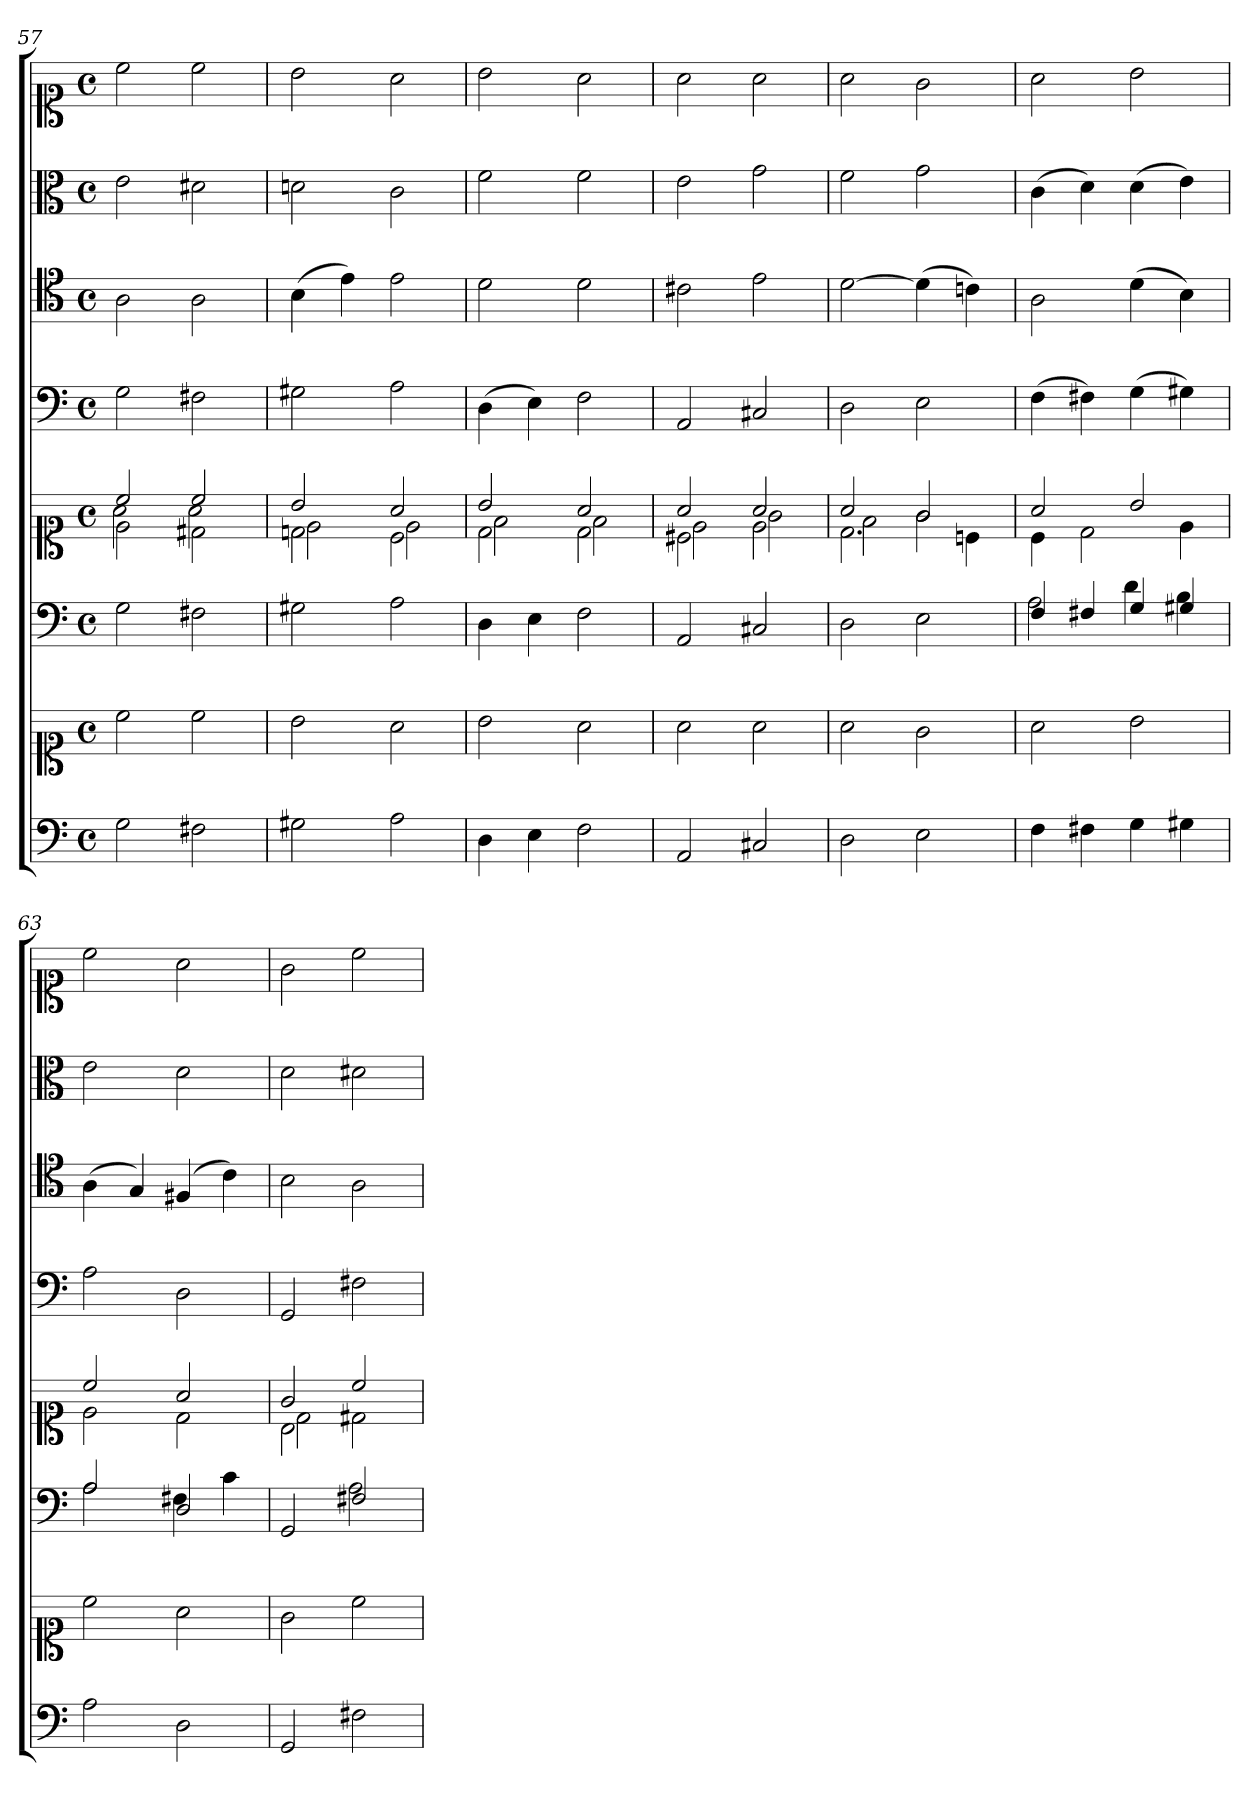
**kern	**kern	**kern	**kern	**kern	**kern	**kern	**kern
*part6	*part6	*part5	*part5	*part4	*part3	*part2	*part1
*staff8	*staff7	*staff6	*staff5	*staff4	*staff3	*staff2	*staff1
*clefF4	*clefC1	*clefF4	*clefC1	*clefF4	*clefC4	*clefC3	*clefC1
*k[]	*k[]	*k[]	*k[]	*k[]	*k[]	*k[]	*k[]
*M4/4	*M4/4	*M4/4	*M4/4	*M4/4	*M4/4	*M4/4	*M4/4
*met(c)	*met(c)	*met(c)	*met(c)	*met(c)	*met(c)	*met(c)	*met(c)
=57	=57	=57	=57	=57	=57	=57	=57
*	*	*	*^	*	*	*	*
*	*	*	*	*^	*	*	*	*
2G	2cc	2G	2cc	2e	2a\	2G	2A	2e	2cc
2F#X	2cc	2F#X	2cc	2d#X	2a\	2F#X	2A	2d#X	2cc
=58	=58	=58	=58	=58	=58	=58	=58	=58	=58
2G#X	2b	2G#X	2b	2dn	2e\	2G#X	(4B	2dn	2b
.	.	.	.	.	.	.	4e)	.	.
2A	2a	2A	2a	2c	2e\	2A	2e	2c	2a
=59	=59	=59	=59	=59	=59	=59	=59	=59	=59
4D	2b	4D	2b	2d	2f\	(4D	2d	2f	2b
4E	.	4E	.	.	.	4E)	.	.	.
2F	2a	2F	2a	2d	2f\	2F	2d	2f	2a
=60	=60	=60	=60	=60	=60	=60	=60	=60	=60
2AA	2a	2AA	2a	2c#X	2e\	2AA	2c#X	2e	2a
2C#X	2a	2C#X	2a	2e	2g\	2C#X	2e	2g	2a
=61	=61	=61	=61	=61	=61	=61	=61	=61	=61
2D	2a	2D	2a	2.d	2f\	2D	[2d	2f	2a
2E	2g	2E	2g	.	2g\	2E	(4d]	2g	2g
.	.	.	.	4cn	.	.	4cn)	.	.
*	*	*	*	*v	*v	*	*	*	*
=62	=62	=62	=62	=62	=62	=62	=62	=62
*	*	*^	*	*	*	*	*	*
4F	2a	4F	2A	2a	4c	(4F	2A	(4c	2a
4F#X	.	4F#X	.	.	2d	4F#X)	.	4d)	.
4G	2b	4G	4d	2b	.	(4G	(4d	(4d	2b
4G#X	.	4G#X	4B	.	4e	4G#X)	4B)	4e)	.
=63	=63	=63	=63	=63	=63	=63	=63	=63	=63
2A	2cc	2A	2A	2cc	2e	2A	(4A	2e	2cc
.	.	.	.	.	.	.	4G)	.	.
2D	2a	2D	4F#X	2a	2d	2D	(4F#X	2d	2a
.	.	.	4c	.	.	.	4c)	.	.
=64	=64	=64	=64	=64	=64	=64	=64	=64	=64
*	*	*	*	*	*^	*	*	*	*
2GG	2g	2GG	2ryy	2g	2B	2d\	2GG	2B	2d	2g
2F#X	2cc	2F#X	2A	2cc	2ryy	2d#X\	2F#X	2A	2d#X	2cc
*	*	*v	*v	*	*	*	*	*	*	*
*	*	*	*v	*v	*v	*	*	*	*
=	=	=	=	=	=	=	=
*-	*-	*-	*-	*-	*-	*-	*-
